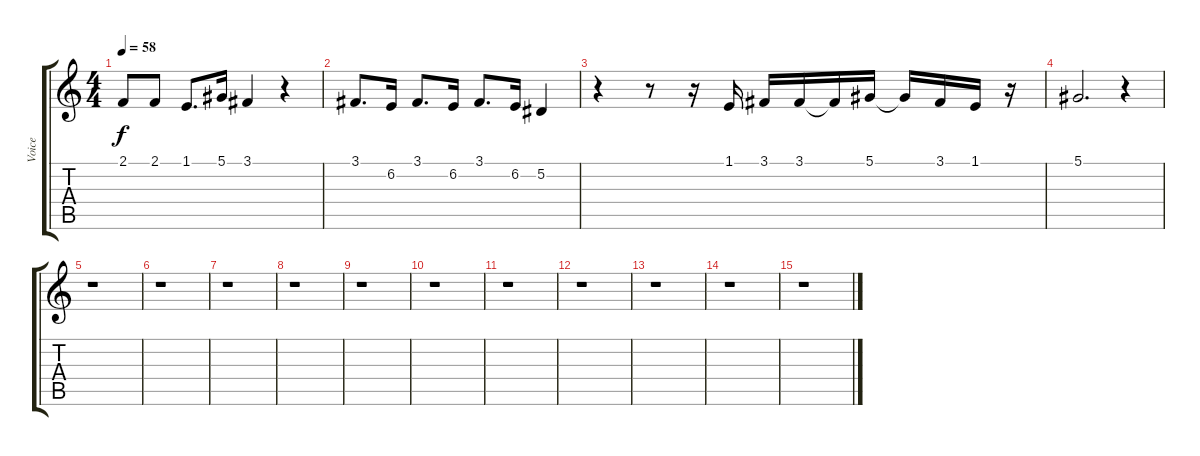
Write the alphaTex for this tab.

\track ("Voice" "Voice") {instrument violin}
\staff {score tabs}
\tuning (Eb4 Bb3 Gb3 Db3 Ab2 Db2) {hide}
\ts (4 4)
\tempo 58
\clef g2
\ks c
2.1.8{dy f} 2.1.8 1.1.8{d} 5.1.16 3.1.4 r.4 |
3.1.8{d} 6.2.16 3.1.8{d} 6.2.16 3.1.8{d} 6.2.16 5.2.4 |
r.4 r.8 r.16 1.1.16 3.1.16 3.1.16 3.1{t}.16 5.1.16 5.1{t}.16 3.1.16 1.1.16 r.16 |
5.1.2{d} r.4 |
r.1 |
r.1 |
r.1 |
r.1 |
r.1 |
r.1 |
r.1 |
r.1 |
r.1 |
r.1 |
r.1
